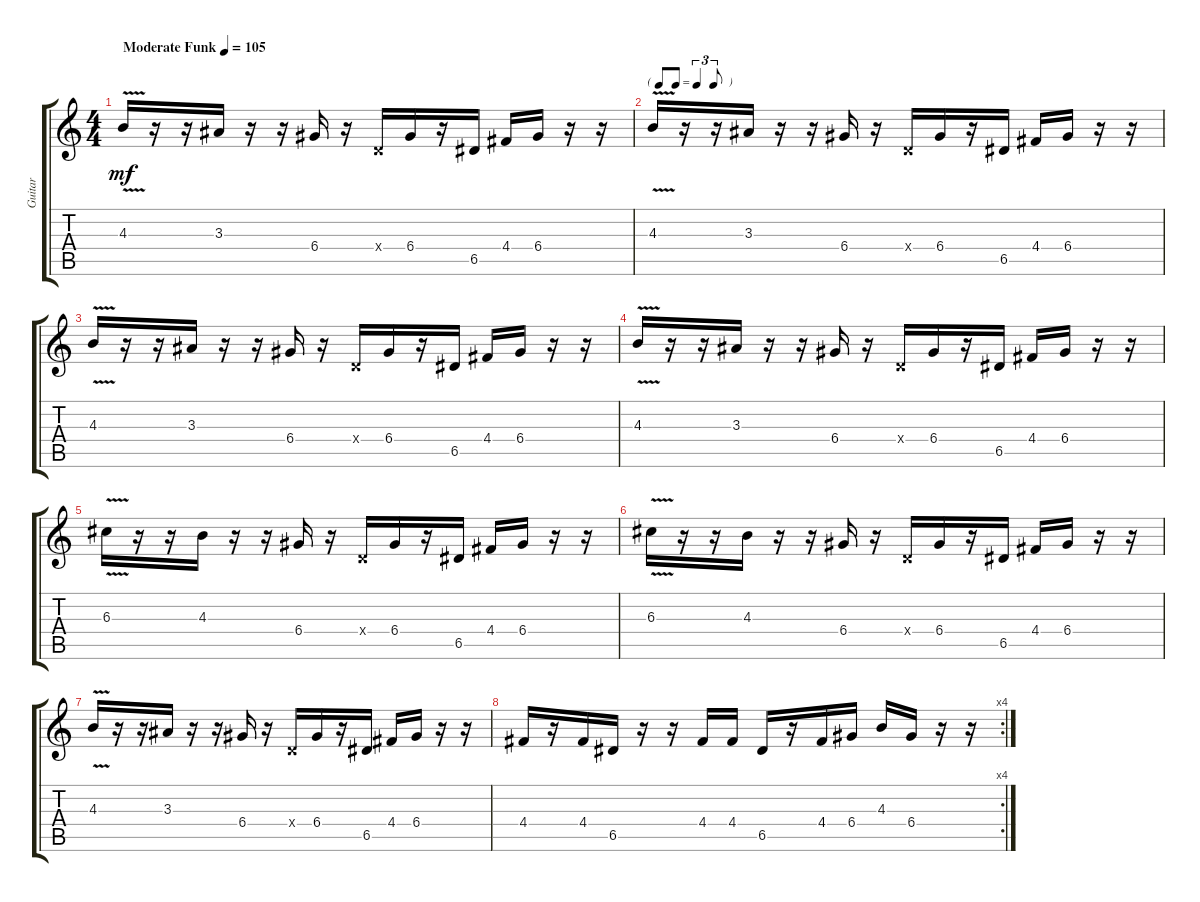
\track ("Guitar" "Guitar") {instrument electricguitarmuted}
\staff {score tabs}
\tuning (E4 B3 G3 D3 A2 E2) {hide}
\ts (4 4)
\tempo (105 "Moderate Funk")
\clef g2
\ks c
4.3{v}.16{dy mf instrument electricguitarmuted} r.16 r.16 3.3.16 r.16 r.16 6.4.16 r.16 0.4{x}.16 6.4.16 r.16 6.5.16 4.4.16 6.4.16 r.16 r.16 |
\tf triplet8th
4.3{v}.16 r.16 r.16 3.3.16 r.16 r.16 6.4.16 r.16 0.4{x}.16 6.4.16 r.16 6.5.16 4.4.16 6.4.16 r.16 r.16 |
4.3{v}.16 r.16 r.16 3.3.16 r.16 r.16 6.4.16 r.16 0.4{x}.16 6.4.16 r.16 6.5.16 4.4.16 6.4.16 r.16 r.16 |
4.3{v}.16 r.16 r.16 3.3.16 r.16 r.16 6.4.16 r.16 0.4{x}.16 6.4.16 r.16 6.5.16 4.4.16 6.4.16 r.16 r.16 |
6.3{v}.16 r.16 r.16 4.3.16 r.16 r.16 6.4.16 r.16 0.4{x}.16 6.4.16 r.16 6.5.16 4.4.16 6.4.16 r.16 r.16 |
6.3{v}.16 r.16 r.16 4.3.16 r.16 r.16 6.4.16 r.16 0.4{x}.16 6.4.16 r.16 6.5.16 4.4.16 6.4.16 r.16 r.16 |
4.3{v}.16 r.16 r.16 3.3.16 r.16 r.16 6.4.16 r.16 0.4{x}.16 6.4.16 r.16 6.5.16 4.4.16 6.4.16 r.16 r.16 |
\rc 4
4.4.16 r.16 4.4.16 6.5.16 r.16 r.16 4.4.16 4.4.16 6.5.16 r.16 4.4.16 6.4.16 4.3.16 6.4.16 r.16 r.16
